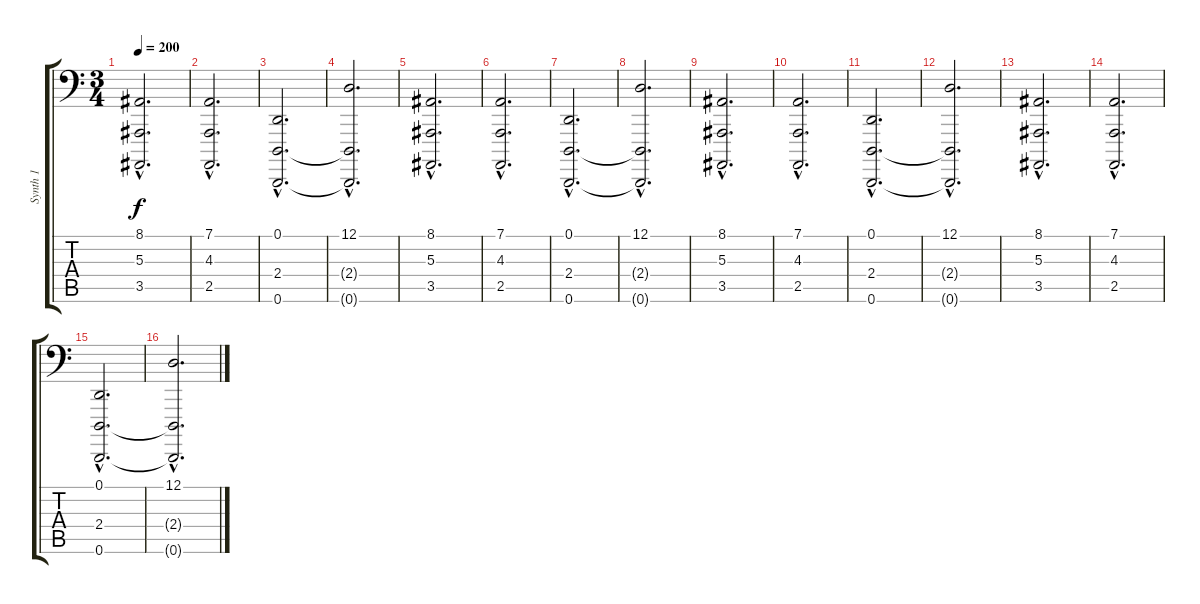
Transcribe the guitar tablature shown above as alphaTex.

\track ("Synth 1" "Synth 1") {instrument stringensemble1}
\staff {score tabs}
\tuning (D2 A1 F1 C1 G0 D0) {hide}
\ts (3 4)
\tempo 200
\clef f4
\ks c
(8.1{hac} 5.3{hac} 3.5{hac}).2{d dy f} |
(7.1{hac} 4.3{hac} 2.5{hac}).2{d} |
(0.1{hac} 2.4{hac} 0.6{hac}).2{d} |
(12.1{hac} 2.4{hac t} 0.6{hac t}).2{d} |
(8.1{hac} 5.3{hac} 3.5{hac}).2{d} |
(7.1{hac} 4.3{hac} 2.5{hac}).2{d} |
(0.1{hac} 2.4{hac} 0.6{hac}).2{d} |
(12.1{hac} 2.4{hac t} 0.6{hac t}).2{d} |
(8.1{hac} 5.3{hac} 3.5{hac}).2{d} |
(7.1{hac} 4.3{hac} 2.5{hac}).2{d} |
(0.1{hac} 2.4{hac} 0.6{hac}).2{d} |
(12.1{hac} 2.4{hac t} 0.6{hac t}).2{d} |
(8.1{hac} 5.3{hac} 3.5{hac}).2{d} |
(7.1{hac} 4.3{hac} 2.5{hac}).2{d} |
(0.1{hac} 2.4{hac} 0.6{hac}).2{d} |
(12.1{hac} 2.4{hac t} 0.6{hac t}).2{d}
